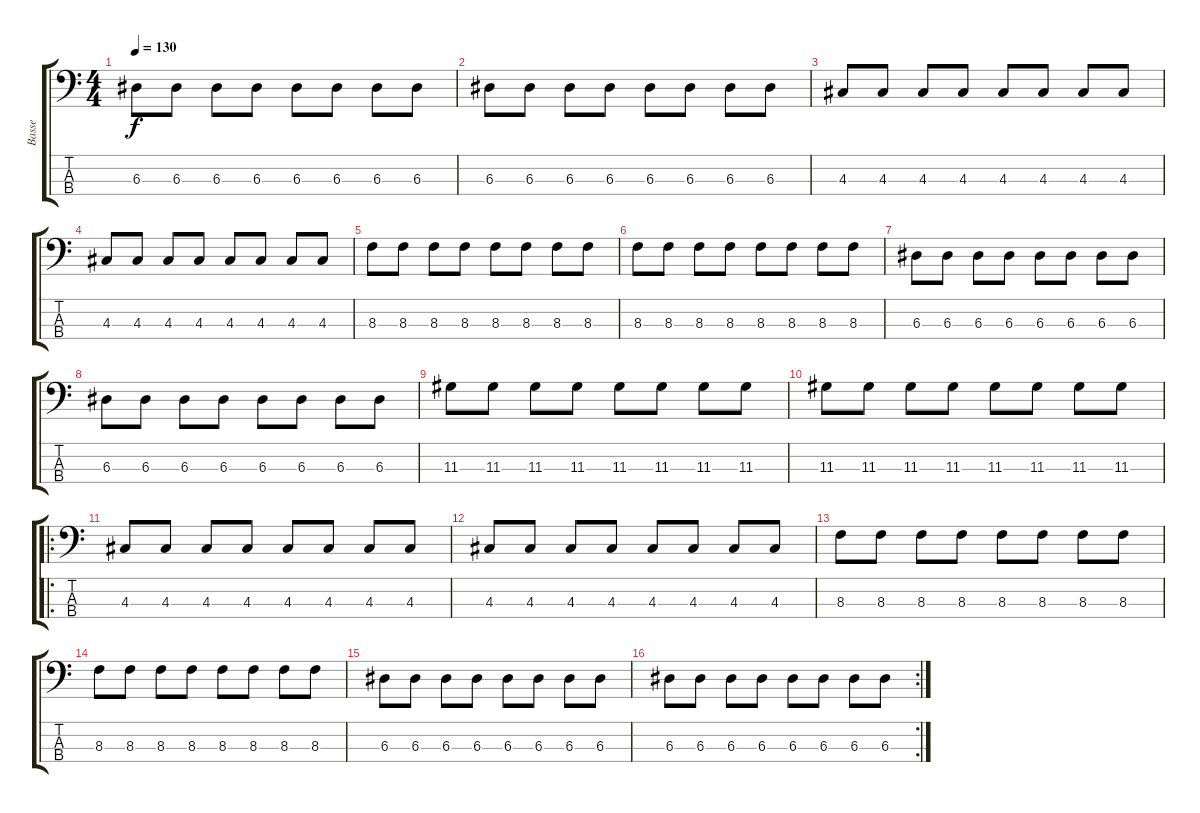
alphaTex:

\track ("Basse" "Basse") {instrument electricbassfinger}
\staff {score tabs}
\tuning (G2 D2 A1 E1) {hide}
\ts (4 4)
\tempo 130
\clef f4
\ks c
6.3.8{dy f} 6.3.8 6.3.8 6.3.8 6.3.8 6.3.8 6.3.8 6.3.8 |
6.3.8 6.3.8 6.3.8 6.3.8 6.3.8 6.3.8 6.3.8 6.3.8 |
4.3.8 4.3.8 4.3.8 4.3.8 4.3.8 4.3.8 4.3.8 4.3.8 |
4.3.8 4.3.8 4.3.8 4.3.8 4.3.8 4.3.8 4.3.8 4.3.8 |
8.3.8 8.3.8 8.3.8 8.3.8 8.3.8 8.3.8 8.3.8 8.3.8 |
8.3.8 8.3.8 8.3.8 8.3.8 8.3.8 8.3.8 8.3.8 8.3.8 |
6.3.8 6.3.8 6.3.8 6.3.8 6.3.8 6.3.8 6.3.8 6.3.8 |
6.3.8 6.3.8 6.3.8 6.3.8 6.3.8 6.3.8 6.3.8 6.3.8 |
11.3.8 11.3.8 11.3.8 11.3.8 11.3.8 11.3.8 11.3.8 11.3.8 |
11.3.8 11.3.8 11.3.8 11.3.8 11.3.8 11.3.8 11.3.8 11.3.8 |
\ro
4.3.8 4.3.8 4.3.8 4.3.8 4.3.8 4.3.8 4.3.8 4.3.8 |
4.3.8 4.3.8 4.3.8 4.3.8 4.3.8 4.3.8 4.3.8 4.3.8 |
8.3.8 8.3.8 8.3.8 8.3.8 8.3.8 8.3.8 8.3.8 8.3.8 |
8.3.8 8.3.8 8.3.8 8.3.8 8.3.8 8.3.8 8.3.8 8.3.8 |
6.3.8 6.3.8 6.3.8 6.3.8 6.3.8 6.3.8 6.3.8 6.3.8 |
\rc 2
6.3.8 6.3.8 6.3.8 6.3.8 6.3.8 6.3.8 6.3.8 6.3.8
